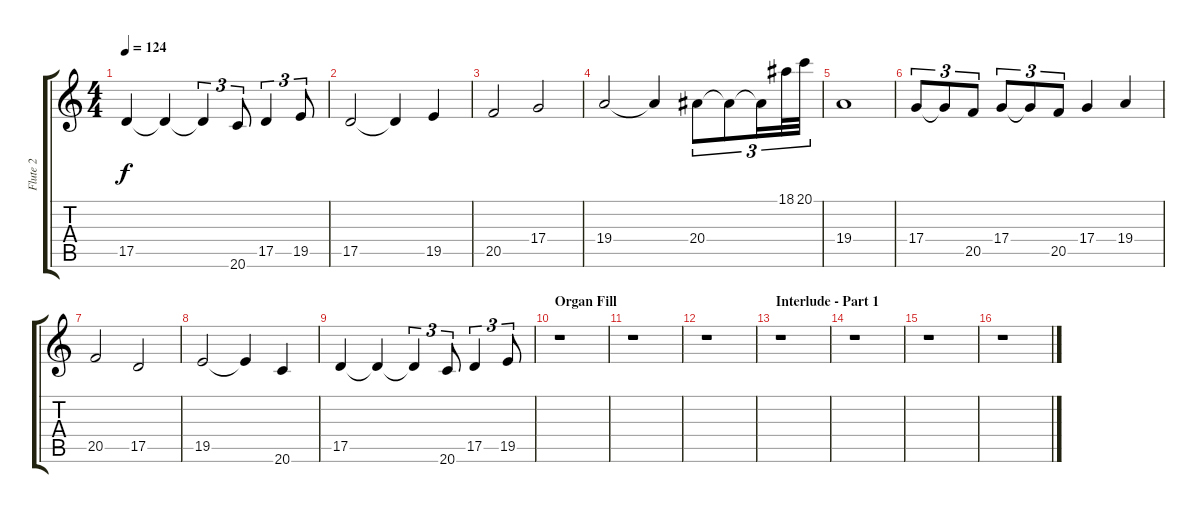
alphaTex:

\track ("Flute 2" "Flute 2") {instrument panflute}
\staff {score tabs}
\tuning (E4 B3 G3 D3 A2 E2) {hide}
\ts (4 4)
\tempo 124
\clef g2
\ks c
17.5.4{dy f} 17.5{t}.4 17.5{t}.4{tu (3 2)} 20.6.8{tu (3 2)} 17.5.4{tu (3 2)} 19.5.8{tu (3 2)} |
17.5.2 17.5{t}.4 19.5.4 |
20.5.2 17.4.2 |
19.4.2 19.4{t}.4 20.4.8{tu (3 2)} 20.4{t}.8{tu (3 2)} 20.4{t}.16{tu (3 2)} 18.1.32{tu (3 2)} 20.1.32{tu (3 2)} |
19.4.1 |
17.4.8{tu (3 2)} 17.4{t}.8{tu (3 2)} 20.5.8{tu (3 2)} 17.4.8{tu (3 2)} 17.4{t}.8{tu (3 2)} 20.5.8{tu (3 2)} 17.4.4 19.4.4 |
20.5.2 17.5.2 |
19.5.2 19.5{t}.4 20.6.4 |
17.5.4 17.5{t}.4 17.5{t}.4{tu (3 2)} 20.6.8{tu (3 2)} 17.5.4{tu (3 2)} 19.5.8{tu (3 2)} |
\section ("" "Organ Fill")
r.1 |
r.1 |
r.1 |
\section ("" "Interlude - Part 1")
r.1 |
r.1 |
r.1 |
r.1
